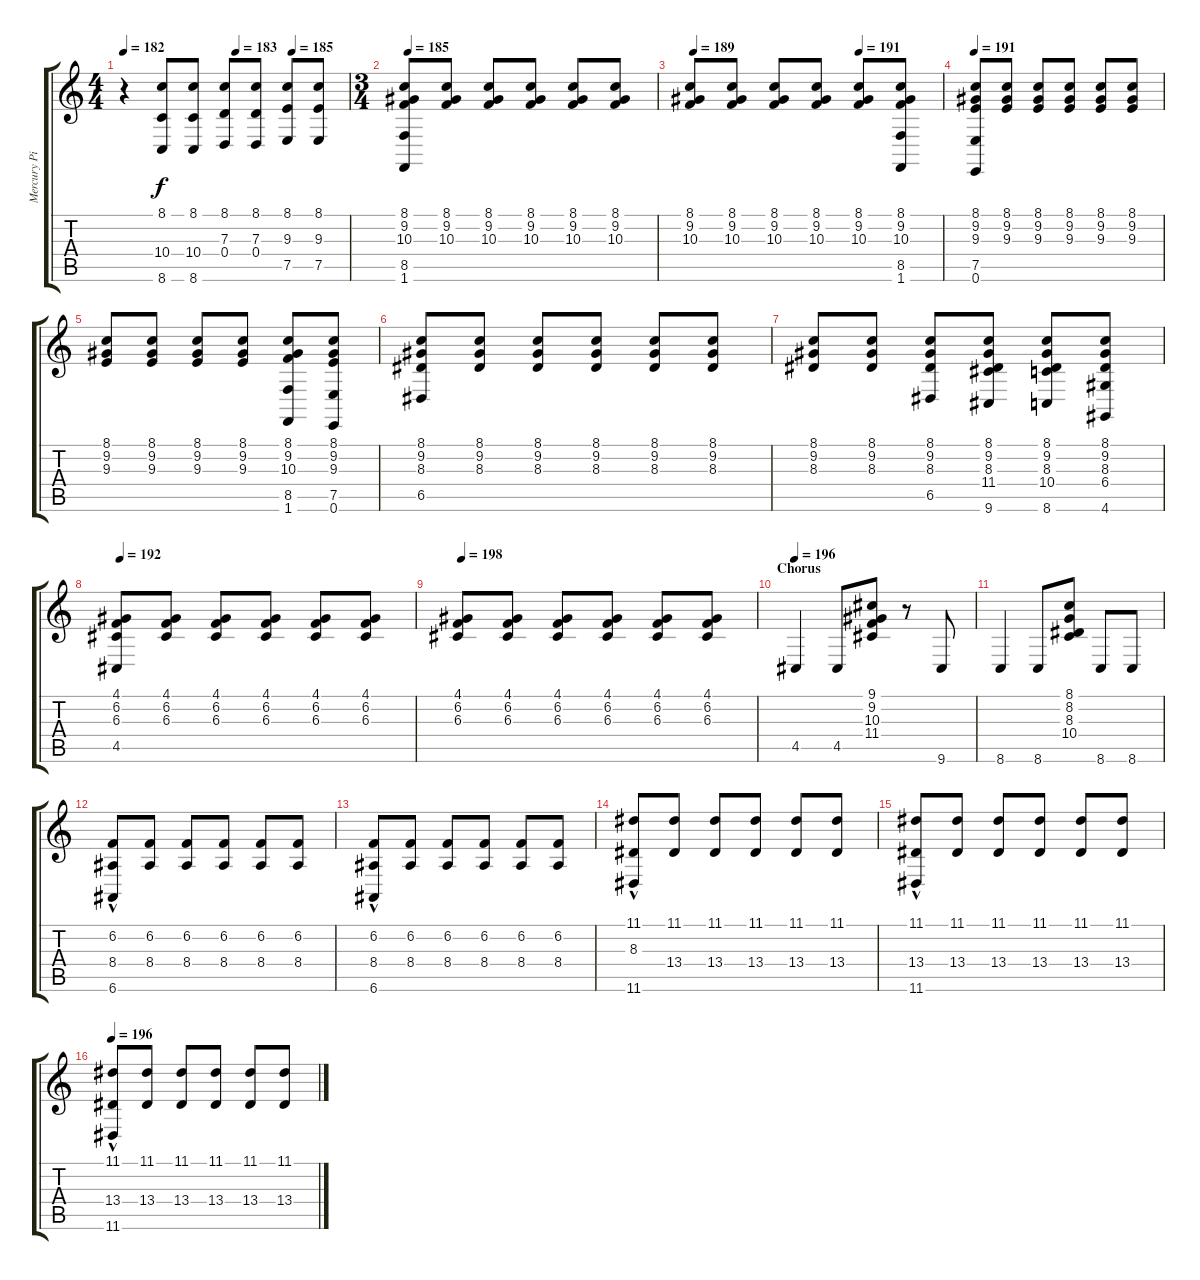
\track ("Mercury Piano" "Mercury Pi") {instrument acousticgrandpiano}
\staff {score tabs}
\tuning (E4 B3 G3 D3 A2 E2) {hide}
\ts (4 4)
\tempo 182
\tempo (183 0.5)
\tempo (185 0.75)
\clef g2
\ks c
r.4{dy f} (8.1 10.4 8.6).8 (8.1 10.4 8.6).8 (8.1 7.3 0.4).8 (8.1 7.3 0.4).8 (8.1 9.3 7.5).8 (8.1 9.3 7.5).8 |
\ts (3 4)
\tempo 185
(8.1 9.2 10.3 8.5 1.6).8 (8.1 9.2 10.3).8 (8.1 9.2 10.3).8 (8.1 9.2 10.3).8 (8.1 9.2 10.3).8 (8.1 9.2 10.3).8 |
\tempo 189
\tempo (191 0.6666666666666666)
(8.1 9.2 10.3).8 (8.1 9.2 10.3).8 (8.1 9.2 10.3).8 (8.1 9.2 10.3).8 (8.1 9.2 10.3).8 (8.1 9.2 10.3 8.5 1.6).8 |
\tempo 191
(8.1 9.2 9.3 7.5 0.6).8 (8.1 9.2 9.3).8 (8.1 9.2 9.3).8 (8.1 9.2 9.3).8 (8.1 9.2 9.3).8 (8.1 9.2 9.3).8 |
(8.1 9.2 9.3).8 (8.1 9.2 9.3).8 (8.1 9.2 9.3).8 (8.1 9.2 9.3).8 (8.1 9.2 10.3 8.5 1.6).8 (8.1 9.2 9.3 7.5 0.6).8 |
(8.1 9.2 8.3 6.5).8 (8.1 9.2 8.3).8 (8.1 9.2 8.3).8 (8.1 9.2 8.3).8 (8.1 9.2 8.3).8 (8.1 9.2 8.3).8 |
(8.1 9.2 8.3).8 (8.1 9.2 8.3).8 (8.1 9.2 8.3 6.5).8 (8.1 9.2 8.3 11.4 9.6).8 (8.1 9.2 8.3 10.4 8.6).8 (8.1 9.2 8.3 6.4 4.6).8 |
\tempo 192
(4.1 6.2 6.3 4.5).8 (4.1 6.2 6.3).8 (4.1 6.2 6.3).8 (4.1 6.2 6.3).8 (4.1 6.2 6.3).8 (4.1 6.2 6.3).8 |
\tempo 198
(4.1 6.2 6.3).8 (4.1 6.2 6.3).8 (4.1 6.2 6.3).8 (4.1 6.2 6.3).8 (4.1 6.2 6.3).8 (4.1 6.2 6.3).8 |
\section ("" "Chorus")
\tempo 196
4.5.4 4.5.8 (9.1 9.2 10.3 11.4).8 r.8 9.6.8 |
8.6.4 8.6.8 (8.1 8.2 8.3 10.4).8 8.6.8 8.6.8 |
(6.2 8.4 6.6{hac}).8 (6.2 8.4).8 (6.2 8.4).8 (6.2 8.4).8 (6.2 8.4).8 (6.2 8.4).8 |
(6.2 8.4 6.6{hac}).8 (6.2 8.4).8 (6.2 8.4).8 (6.2 8.4).8 (6.2 8.4).8 (6.2 8.4).8 |
(11.1 8.3 11.6{hac}).8 (11.1 13.4).8 (11.1 13.4).8 (11.1 13.4).8 (11.1 13.4).8 (11.1 13.4).8 |
(11.1 13.4 11.6{hac}).8 (11.1 13.4).8 (11.1 13.4).8 (11.1 13.4).8 (11.1 13.4).8 (11.1 13.4).8 |
\tempo 196
(11.1 13.4 11.6{hac}).8 (11.1 13.4).8 (11.1 13.4).8 (11.1 13.4).8 (11.1 13.4).8 (11.1 13.4).8
